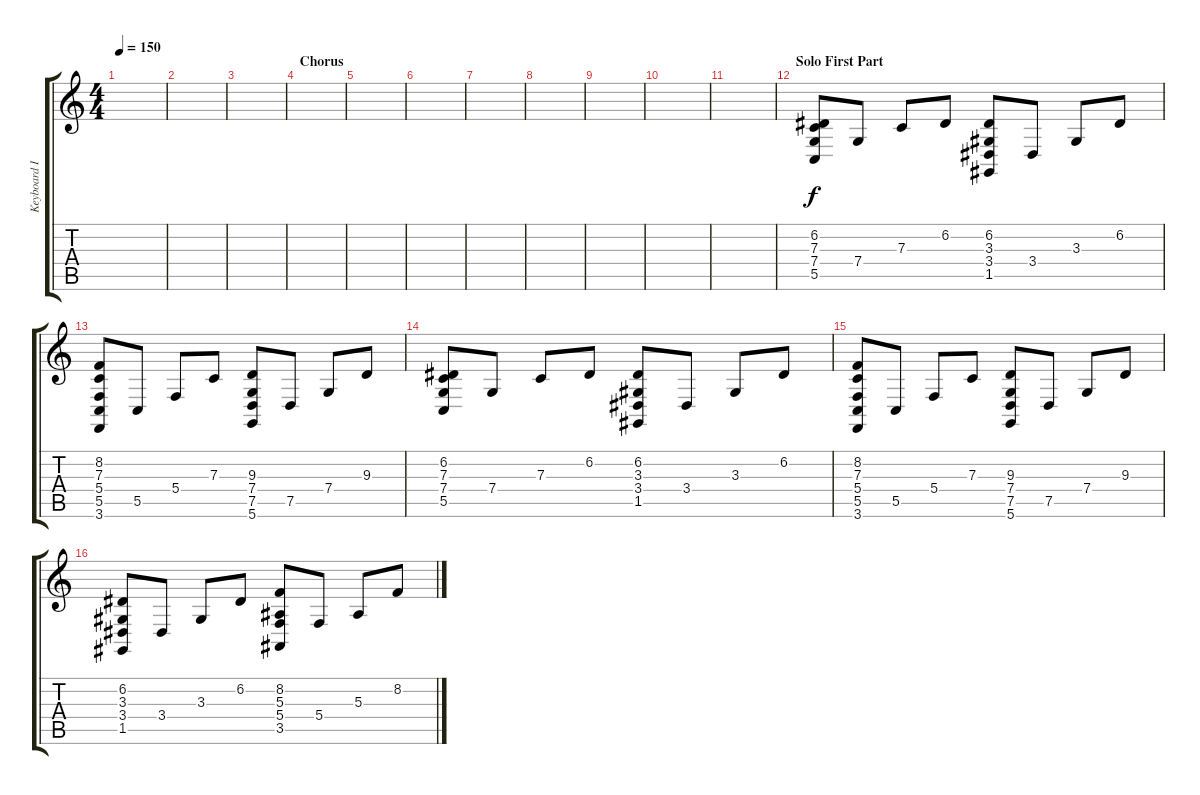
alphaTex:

\track ("Keyboard III" "Keyboard I") {instrument acousticgrandpiano}
\staff {score tabs}
\tuning (D4 A3 F3 C3 G2 D2) {hide}
\ts (4 4)
\tempo 150
\clef g2
\ks c
|
|
|
\section ("" "Chorus")
|
|
|
|
|
|
|
|
\section ("" "Solo First Part")
(6.2 7.3 7.4 5.5).8{volume 13} 7.4.8 7.3.8 6.2.8 (6.2 3.3 3.4 1.5).8 3.4.8 3.3.8 6.2.8 |
(8.2 7.3 5.4 5.5 3.6).8 5.5.8 5.4.8 7.3.8 (9.3 7.4 7.5 5.6).8 7.5.8 7.4.8 9.3.8 |
(6.2 7.3 7.4 5.5).8 7.4.8 7.3.8 6.2.8 (6.2 3.3 3.4 1.5).8 3.4.8 3.3.8 6.2.8 |
(8.2 7.3 5.4 5.5 3.6).8 5.5.8 5.4.8 7.3.8 (9.3 7.4 7.5 5.6).8 7.5.8 7.4.8 9.3.8 |
(6.2 3.3 3.4 1.5).8 3.4.8 3.3.8 6.2.8 (8.2 5.3 5.4 3.5).8 5.4.8 5.3.8 8.2.8
